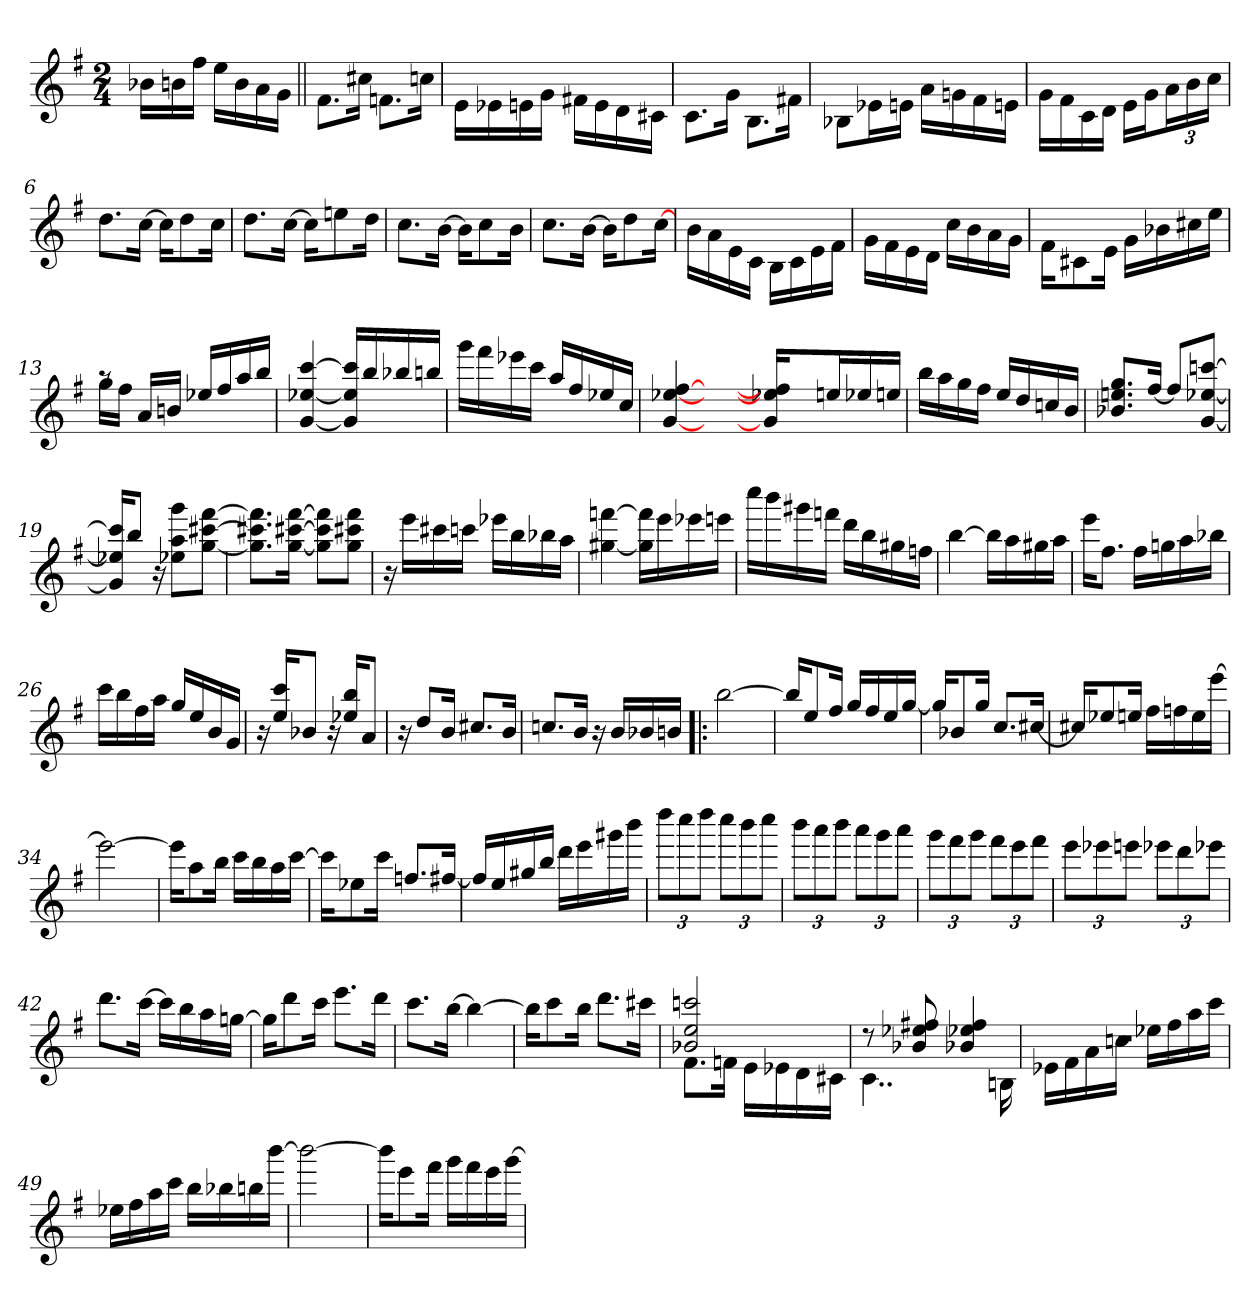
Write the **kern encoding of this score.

**kern
*part1
*staff1
*clefG2
*k[f#]
*e:
*M2/4
=
16b-X\LL
16bn\
16ff#\JJ
16ee\LL
16b\
16a\
16g\JJ
=1||
8.f#\L
16cc#X\Jk
8.fn\L
16ccn\Jk
=2
16e\LL
16e-X\
16en\
16g\JJ
16f#X\LL
16e\
16d\
16c#X\JJ
=3
8.c\L
16g\Jk
8.B\L
16f#X\Jk
=4
8B-X\L
16e-X\L
16en\JJ
16a\LL
16gn\
16f#\
16en\JJ
!!LO:LB:g=z
=5
16g\LL
16f#\
16c\
16d\JJ
16e\LL
16g\J
24a\L
24b\
24cc\JJ
=6
8.dd\L
[16cc\Jk
16cc\KL]
8dd\
16cc\Jk
=7
8.dd\L
[16cc\Jk
16cc\KL]
8een\
16dd\Jk
=8
8.cc\L
[16b\Jk
16b\KL]
8cc\
16b\Jk
=9
8.cc\L
[16b\Jk
16b\KL]
8dd\
[16cc\Jk
=10
16b\LL
16a\
16e\
16c\JJ
16B\LL
16c\
16e\
16f#\JJ
!!LO:LB:g=z
=11
16g\LL
16f#\
16e\
16d\JJ
16cc\LL
16b\
16a\
16g\JJ
=12
16f#\KL
8c#X\
16e\Jk
16g\LL
16b-X\
16cc#X\
16ee\JJ
=13
*^
8rgg	16gg\LL
.	16ff#\JJ
16a/LL	8ryy
16bn/JJ	.
16ee-X/LL	4ryy
16ff#/	.
16aa/	.
16bb/JJ	.
*v	*v
=14
[4g/ [4ee-X/ [4ccc/
16g/] 16ee-/] 16ccc/]LL
16bb/
16bb-X/
16bbn/JJ
=15
16ggg\LL
16fff#\
16eee-X\
16ccc\JJ
16aa/LL
16ff#/
16ee-X/
16cc/JJ
!!LO:LB:g=z
=16
[<4g/ [>4ee-X/ [>4ff#/
8ryy
8ryy
16g/] 16ee-X/] 16ff#/]LL
4ryy
16een/
16ee-X/
16een/JJ
=17
16bb\LL
16aa\
16gg\
16ff#\JJ
16ee/LL
16dd/
16ccn/
16b/JJ
=18
8.b-X/ 8.een/ 8.gg/L
[16ff#/Jk
8ff#/L]
[8g/ [8ee-X/ [8cccn/J
=19
16g/] 16ee-X/] 16ccc/]KL
8bb/J
16r
8ee-X\ 8aa\ 8ggg\L
[8gg\ [8ccc#X\ [8fff#\J
=20
8.gg\] 8.ccc#X\] 8.fff#\]L
[16gg\ [16ccc#X\ [16fff#\Jk
8gg\] 8ccc#\] 8fff#\]L
8gg\ 8ccc#X\ 8fff#\J
=21
16r
16eee\LL
16ccc#X\
16cccn\JJ
16eee-X\LL
16bb\
16bb-X\
16aa\JJ
!!LO:LB:g=z
=22
[4gg#X\ [4fffn\
16gg#\] 16fff\]LL
16eee\
16eee-X\
16eeen\JJ
=23
16cccc\LL
16bbb\
16ggg#X\
16fffn\JJ
16ddd\LL
16bb\
16gg#X\
16ffn\JJ
=24
[4bb\
16bb\LL]
16aa\
16gg#X\
16aa\JJ
=25
16eee\KL
8.ff#\J
16ff#\LL
16ggn\
16aa\
16bb-X\JJ
=26
16ccc\LL
16bb\
16ff#\
16aa\JJ
16gg/LL
16ee/
16b/
16g/JJ
!!LO:LB:g=z
=27
16r
16ee/ 16ccc/KL
8b-X/J
16r
16ee-X/ 16bb/KL
8a/J
=28
16r
8dd/L
16b/Jk
8.cc#X/L
16b/Jk
=29
8.ccn/L
16b/Jk
16r
16b/LL
16b-X/
16bn/JJ
=30!|:
[2bb\
=31
16bb/KL]
8ee/
16ff#/Jk
16gg/LL
16ff#/
16ee/
[16gg/JJ
=32
16gg/KL]
8b-X/
16gg/Jk
8.cc/L
[16cc#X/Jk
!!LO:LB:g=z
=33
16cc#X/KL]
8ee-X/
16een/Jk
16ff#\LL
16ffn\
16ee\
[16eee\JJ
=34
2eee\_
=35
16eee\KL]
8aa\
16bb\Jk
16ccc\LL
16bb\
16aa\
[16ccc\JJ
=36
16ccc\KL]
8ee-X\
16ccc\Jk
8.ffn/L
[16ff#X/Jk
=37
16ff#/LL]
16ee/
16gg#X/
16bb/JJ
16ddd\LL
16eee\
16ggg#X\
16bbb\JJ
=38
12dddd\L
12cccc\
12dddd\J
12cccc\L
12bbb\
12cccc\J
!!LO:LB:g=z
=39
12bbb\L
12aaa\
12bbb\J
12aaa\L
12ggg\
12aaa\J
=40
12ggg\L
12fff#\
12ggg\J
12fff#\L
12eee\
12fff#\J
=41
12eee\L
12eee-X\
12eeen\J
12eee-X\L
12ddd\
12eee-X\J
=42
8.ddd\L
[16ccc\Jk
16ccc\LL]
16bb\
16aa\
[16ggn\JJ
=43
16gg\KL]
8ddd\
16ccc\Jk
8.eee\L
16ddd\Jk
=44
8.ccc\L
[16bb\Jk
4bb\_
!!LO:LB:g=z
=45
16bb\KL]
8ccc\
16bb\Jk
8.ddd\L
16ccc#X\Jk
=46
*^
2b-X/ 2ee/ 2cccn/	8.f#\L
.	16fn\Jk
.	16e\LL
.	16e-X\
.	16d\
.	16c#X\JJ
=47	=47
8rdd	4..c\
8b-X/ 8ee-X/ 8ff#X/	.
4b-X/ 4ee-X/ 4ff#/	.
.	16Bn\
=48	=48
2rdd	16e-X\LL
.	16f#\
.	16a\
.	16ccn\JJ
.	16ee-X\LL
.	16ff#\
.	16aa\
.	16ccc\JJ
*v	*v
=49
16ee-X\LL
16ff#\
16aa\
16ccc\JJ
16bb\LL
16bb-X\
16bbn\
[16bbb\JJ
!!LO:LB:g=z
=50
2bbb\_
=51
16bbb\KL]
8eee\
16fff#\Jk
16ggg\LL
16fff#\
16eee\
[16ggg\JJ
=
*-
